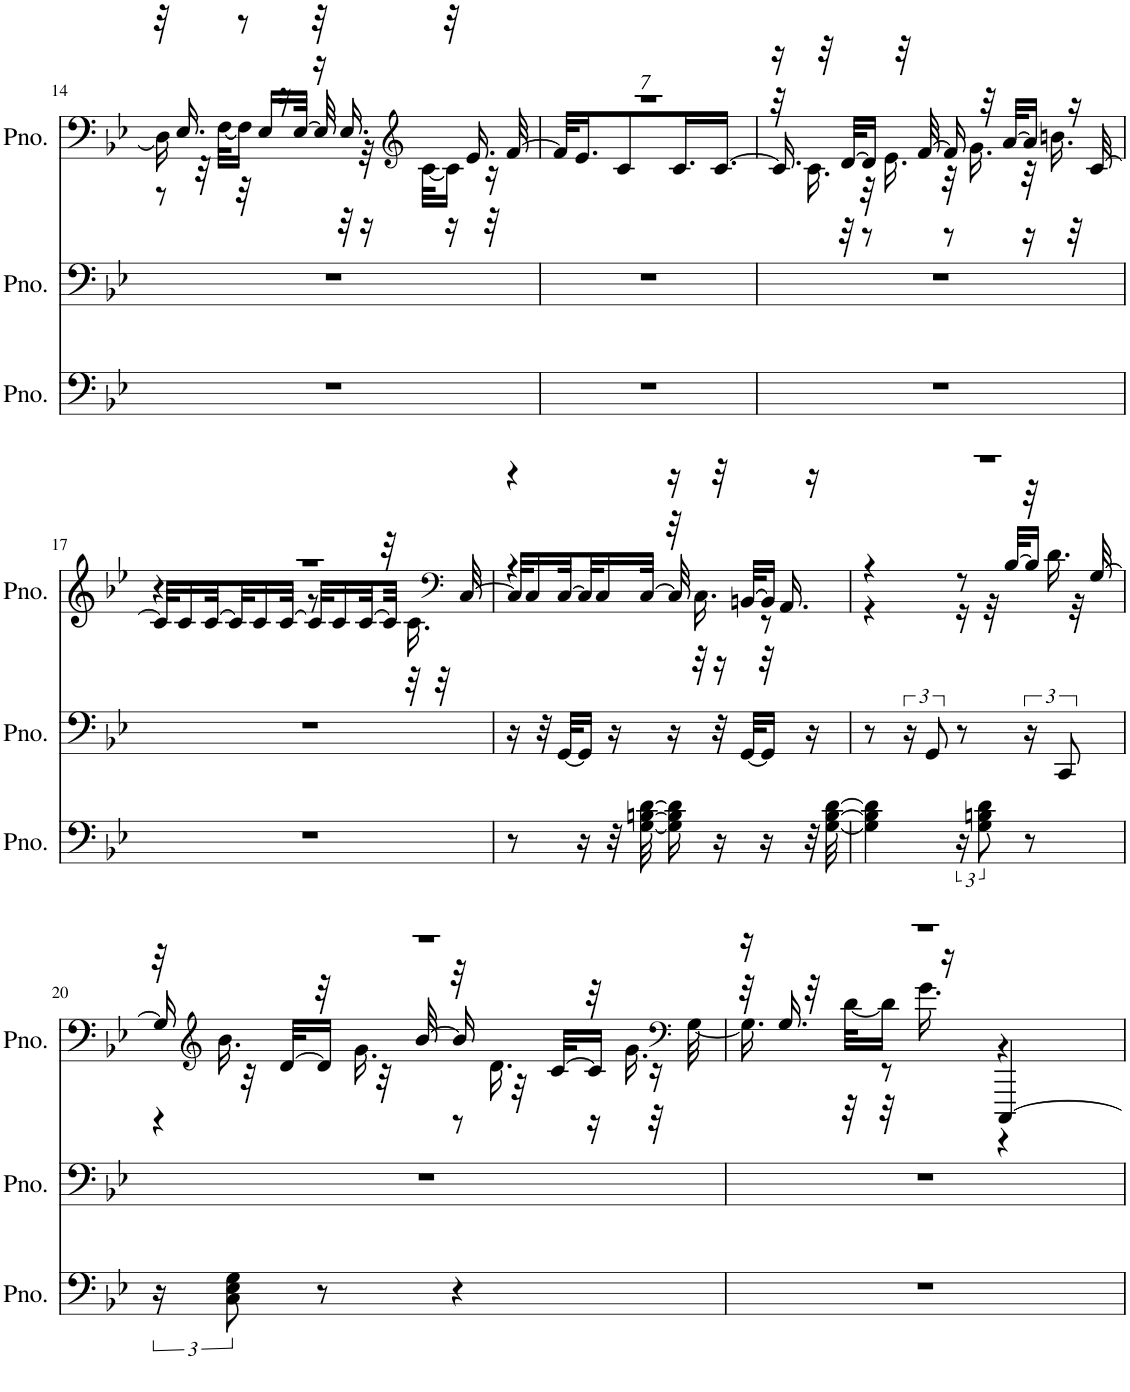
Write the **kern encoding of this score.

**kern	**kern	**kern
*part3	*part2	*part1
*staff3	*staff2	*staff1
*I"Piano	*I"Piano	*I"Piano
*I'Pno.	*I'Pno.	*I'Pno.
!!LO:PB:g=z
*clefF4	*clefF4	*clefF4
*k[b-e-]	*k[b-e-]	*k[b-e-]
*M2/4	*M2/4	*M2/4
=14	=14	=14
*	*	*^
*	*	*	*^
2r	2r	32r	16D\]	8r
.	.	16.E-/	.	.
.	.	.	32r	.
.	.	.	[32F\KLL	.
.	.	8r	16F\JJ]	32r
.	.	.	.	16E-/LL
.	.	.	16r	.
.	.	.	.	[32E-/JJk
.	.	32r	16r	32E-/]
.	.	16.E-/	.	32r
.	.	.	32r	16r
*	*	*clefG2	*	*
.	.	.	[32c\KLL	.
.	.	32r	16c\JJ]	16r
.	.	16.e-/	.	.
.	.	.	16r	32r
.	.	.	.	[32f/
*	*	*	*v	*v
=15	=15	=15	=15
*	*	*	*Xbrackettup
2r	2r	2r	28f/KLL]
.	.	.	14.e-/J
.	.	.	7c/
.	.	.	4480ryy
.	.	.	14.c/L
.	.	.	[14.c/JJ
4480ryy	4480ryy	4480ryy	.
=16	=16	=16	=16
*	*	*	*^
2r	2r	16r	32r	16.c/]
.	.	.	16.c\	.
.	.	32r	.	.
.	.	[32d/KLL	.	32r
.	.	16d/JJ]	32r	8r
.	.	.	16.e-\	.
.	.	32r	.	.
.	.	[32f/	.	.
.	.	16f/]	32r	8r
.	.	.	16.g\	.
.	.	32r	.	.
.	.	[32a/KLL	.	.
.	.	16a/JJ]	32r	16r
.	.	.	16.bn\	.
.	.	16r	.	32r
.	.	.	.	[32c/
!!LO:LB:g=z	!!	!!
=17	=17	=17	=17	=17
2r	2r	2r	4r	32c/KLL]
.	.	.	.	16c/
.	.	.	.	[32c/L
.	.	.	.	32c/J]
.	.	.	.	16c/
.	.	.	.	[32c/JJk
.	.	.	8r	32c/KLL]
.	.	.	.	16c/
.	.	.	.	[32c/L
.	.	.	32r	32c/JJJ]
.	.	.	16.c\	32r
.	.	.	.	32r
*	*	*clefF4	*	*
.	.	.	.	[32C/
=18	=18	=18	=18	=18
8r	16r	4r	4r	32C/KLL]
.	.	.	.	16C/
.	32r	.	.	.
.	[32GG/KLL	.	.	[32C/L
16r	16GG/JJ]	.	.	32C/J]
.	.	.	.	16C/
32r	16r	.	.	.
[32G\ [32Bn\ [32d\	.	.	.	[32C/JJk
16G\] 16B\] 16d\]	16r	16r	32r	32C/]
.	.	.	16.C\	32r
16r	32r	32r	.	16r
.	[32GG/KLL	[32BBn/KLL	.	.
16r	16GG/JJ]	16BB/JJ]	8r	32r
.	.	.	.	16.AA/
32r	16r	16r	.	.
[32G\ [32B\ [32d\	.	.	.	.
=19	=19	=19	=19	=19
4G\] 4B\] 4d\]	8r	2r	4r	4r
.	24r	.	.	.
.	12GG/	.	.	.
24r	8r	.	8r	16r
12G\ 12Bn\ 12d\	.	.	.	.
.	.	.	.	32r
.	.	.	.	[32B-/KLL
8r	24r	.	32r	16B-/JJ]
.	.	.	16.d\	.
.	12CC/	.	.	.
.	.	.	.	32r
.	.	.	.	[32G/
!!LO:LB:g=z
=20	=20	=20	=20	=20
*	*	*	*	*^
24r	2r	2r	32r	16G/]	4r
*	*	*clefG2	*	*	*
.	.	.	16.b-\	.	.
12C\ 12E-\ 12G\	.	.	.	.	.
.	.	.	.	32r	.
.	.	.	.	[32d/KLL	.
8r	.	.	32r	16d/JJ]	.
.	.	.	16.g\	.	.
.	.	.	.	32r	.
.	.	.	.	[32b-/	.
4r	.	.	32r	16b-/]	8r
.	.	.	16.d\	.	.
.	.	.	.	32r	.
.	.	.	.	[32c/KLL	.
.	.	.	32r	16c/JJ]	16r
.	.	.	16.g\	.	.
.	.	.	.	16r	32r
*	*	*clefF4	*	*	*
.	.	.	.	.	[32G\
=21	=21	=21	=21	=21	=21
2r	2r	2r	16r	32r	16.G\]
.	.	.	.	16.G/	.
.	.	.	32r	.	.
.	.	.	[32d\KLL	.	32r
.	.	.	16d\JJ]	8r	32r
.	.	.	.	.	16.g\
.	.	.	16r	.	.
.	.	.	4r	[4CCC/	4r
*	*	*v	*v	*v	*v
=	=	=
*-	*-	*-
